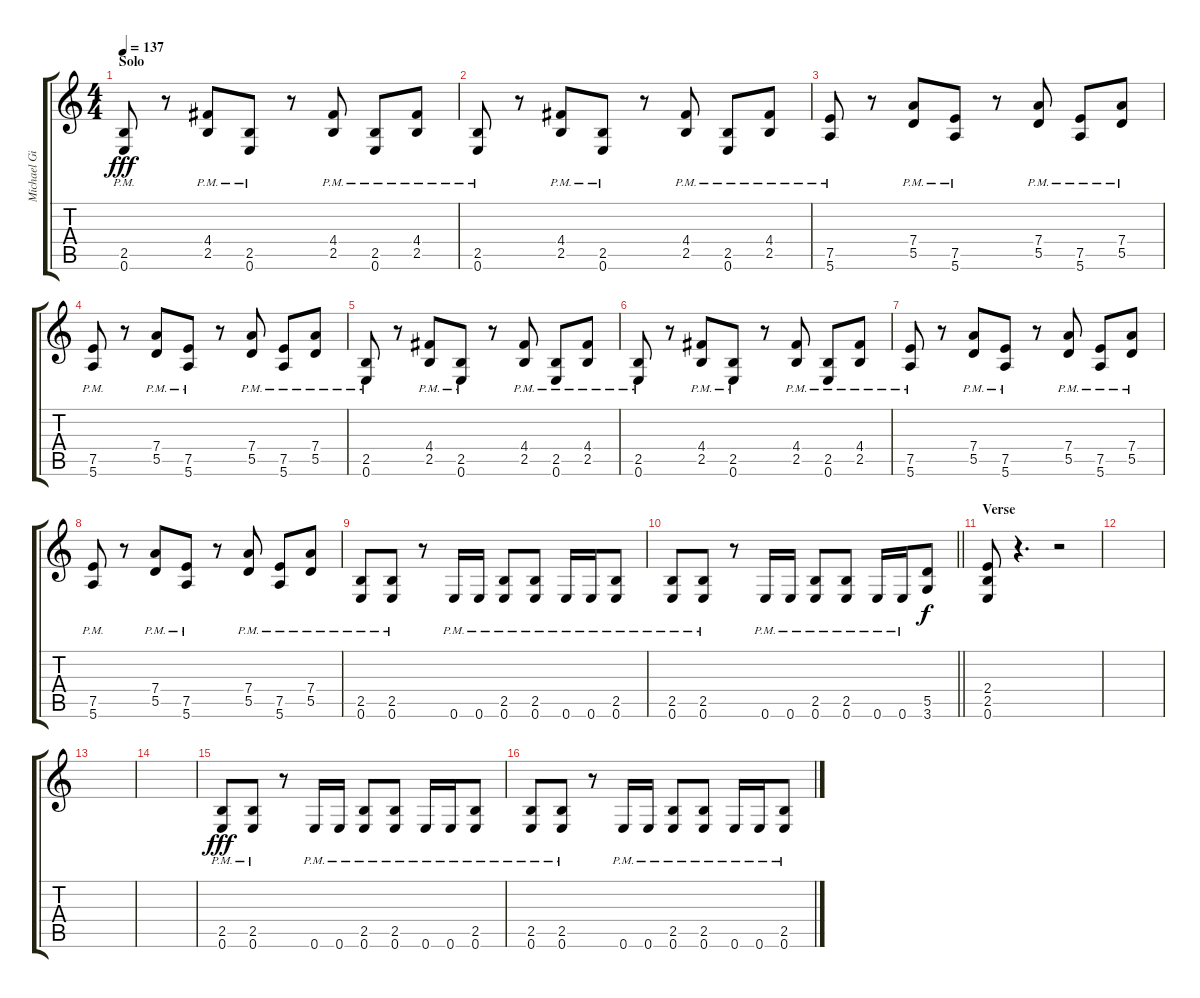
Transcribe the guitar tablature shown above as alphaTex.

\track ("Michael Gilbert" "Michael Gi") {instrument distortionguitar}
\staff {score tabs}
\tuning (E4 B3 G3 D3 A2 E2) {hide}
\ts (4 4)
\section ("" "Solo")
\tempo 137
\clef g2
\ks c
(2.5{pm} 0.6{pm}).8{dy fff} r.8 (4.4{pm} 2.5{pm}).8 (2.5{pm} 0.6{pm}).8 r.8 (4.4{pm} 2.5{pm}).8 (2.5{pm} 0.6{pm}).8 (4.4{pm} 2.5{pm}).8 |
(2.5{pm} 0.6{pm}).8 r.8 (4.4{pm} 2.5{pm}).8 (2.5{pm} 0.6{pm}).8 r.8 (4.4{pm} 2.5{pm}).8 (2.5{pm} 0.6{pm}).8 (4.4{pm} 2.5{pm}).8 |
(7.5{pm} 5.6{pm}).8 r.8 (7.4{pm} 5.5{pm}).8 (7.5{pm} 5.6{pm}).8 r.8 (7.4{pm} 5.5{pm}).8 (7.5{pm} 5.6{pm}).8 (7.4{pm} 5.5{pm}).8 |
(7.5{pm} 5.6{pm}).8 r.8 (7.4{pm} 5.5{pm}).8 (7.5{pm} 5.6{pm}).8 r.8 (7.4{pm} 5.5{pm}).8 (7.5{pm} 5.6{pm}).8 (7.4{pm} 5.5{pm}).8 |
(2.5{pm} 0.6{pm}).8 r.8 (4.4{pm} 2.5{pm}).8 (2.5{pm} 0.6{pm}).8 r.8 (4.4{pm} 2.5{pm}).8 (2.5{pm} 0.6{pm}).8 (4.4{pm} 2.5{pm}).8 |
(2.5{pm} 0.6{pm}).8 r.8 (4.4{pm} 2.5{pm}).8 (2.5{pm} 0.6{pm}).8 r.8 (4.4{pm} 2.5{pm}).8 (2.5{pm} 0.6{pm}).8 (4.4{pm} 2.5{pm}).8 |
(7.5{pm} 5.6{pm}).8 r.8 (7.4{pm} 5.5{pm}).8 (7.5{pm} 5.6{pm}).8 r.8 (7.4{pm} 5.5{pm}).8 (7.5{pm} 5.6{pm}).8 (7.4{pm} 5.5{pm}).8 |
(7.5{pm} 5.6{pm}).8 r.8 (7.4{pm} 5.5{pm}).8 (7.5{pm} 5.6{pm}).8 r.8 (7.4{pm} 5.5{pm}).8 (7.5{pm} 5.6{pm}).8 (7.4{pm} 5.5{pm}).8 |
(2.5{pm} 0.6{pm}).8 (2.5{pm} 0.6{pm}).8 r.8 0.6{pm}.16 0.6{pm}.16 (2.5{pm} 0.6{pm}).8 (2.5{pm} 0.6{pm}).8 0.6{pm}.16 0.6{pm}.16 (2.5{pm} 0.6{pm}).8 |
\barLineRight lightlight
(2.5{pm} 0.6{pm}).8 (2.5{pm} 0.6{pm}).8 r.8 0.6{pm}.16 0.6{pm}.16 (2.5{pm} 0.6{pm}).8 (2.5{pm} 0.6{pm}).8 0.6{pm}.16 0.6{pm}.16 (5.5 3.6).8{dy f} |
\section ("" "Verse")
(2.4 2.5 0.6).8 r.4{d} r.2 |
|
|
|
(2.5{pm} 0.6{pm}).8{dy fff} (2.5{pm} 0.6{pm}).8 r.8 0.6{pm}.16 0.6{pm}.16 (2.5{pm} 0.6{pm}).8 (2.5{pm} 0.6{pm}).8 0.6{pm}.16 0.6{pm}.16 (2.5{pm} 0.6{pm}).8 |
(2.5{pm} 0.6{pm}).8 (2.5{pm} 0.6{pm}).8 r.8 0.6{pm}.16 0.6{pm}.16 (2.5{pm} 0.6{pm}).8 (2.5{pm} 0.6{pm}).8 0.6{pm}.16 0.6{pm}.16 (2.5{pm} 0.6{pm}).8
